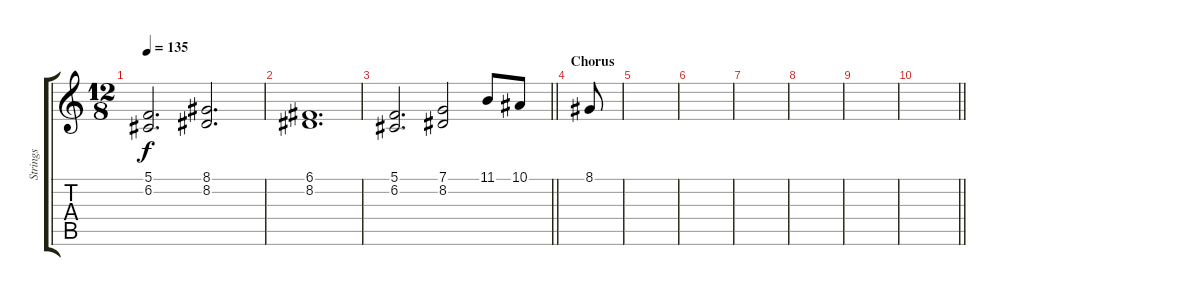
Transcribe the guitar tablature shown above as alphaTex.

\track ("Strings" "Strings") {instrument stringensemble1}
\staff {score tabs}
\tuning (C4 G3 Eb3 Bb2 F2 C2) {hide}
\ts (12 8)
\tempo 135
\clef g2
\ks c
(5.1 6.2).2{d dy f} (8.1 8.2).2{d} |
(6.1 8.2).1{d} |
\barLineRight lightlight
(5.1 6.2).2{d} (7.1 8.2).2 11.1.8 10.1.8 |
\section ("" "Chorus")
8.1.8 |
|
|
|
|
|
\barLineRight lightlight
